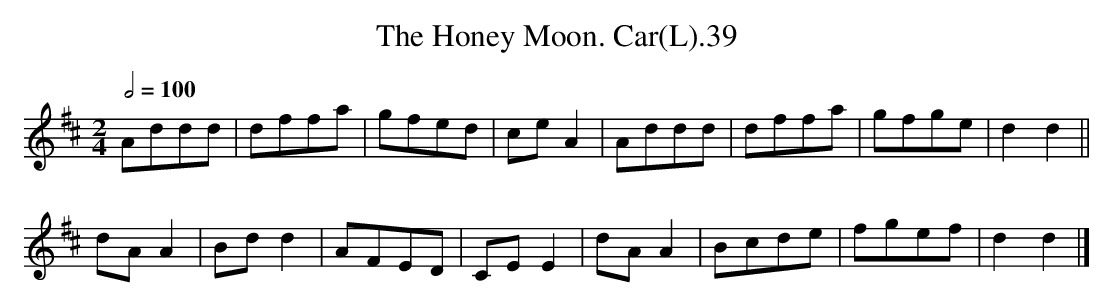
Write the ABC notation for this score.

X:1
T:Honey Moon. Car(L).39, The
M:2/4
L:1/8
Q:1/2=100
K:D
Addd|dffa|gfed|ceA2|Addd|dffa|gfge|d2d2||
dAA2|Bdd2|AFED|CEE2|dAA2|Bcde|fgef|d2d2|]
